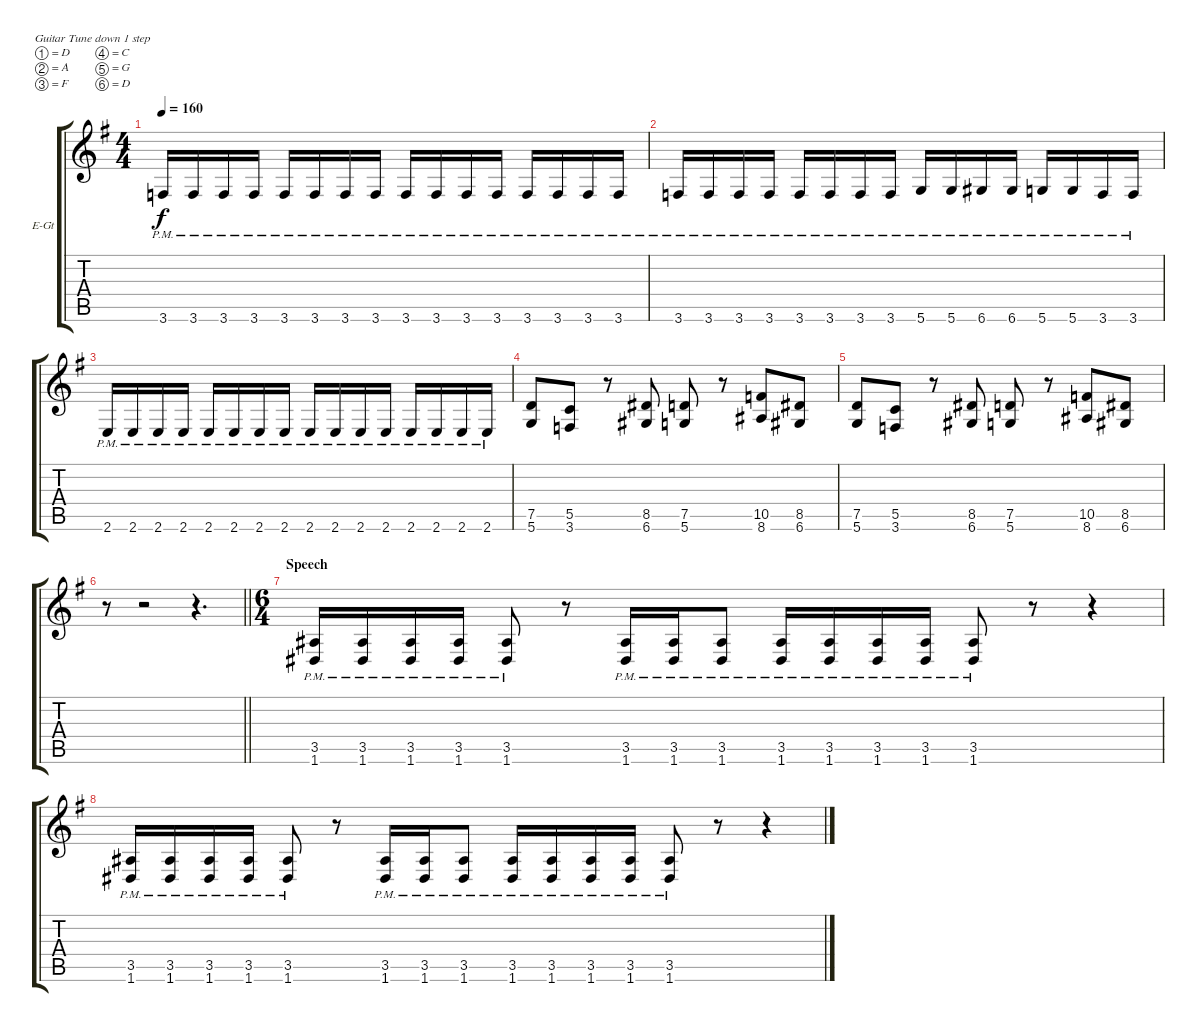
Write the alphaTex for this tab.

\bracketExtendMode groupsimilarinstruments
\firstSystemTrackNameOrientation horizontal
\otherSystemsTrackNameOrientation horizontal
\track ("Rhytm-guitar - Silenoz (fix)" "E-Gt") {instrument distortionguitar}
\staff {score tabs}
\tuning (D4 A3 F3 C3 G2 D2)
\ts (4 4)
\tempo 160
\clef g2
\ks g
3.6{pm}.16{dy f} 3.6{pm}.16 3.6{pm}.16 3.6{pm}.16 3.6{pm}.16 3.6{pm}.16 3.6{pm}.16 3.6{pm}.16 3.6{pm}.16 3.6{pm}.16 3.6{pm}.16 3.6{pm}.16 3.6{pm}.16 3.6{pm}.16 3.6{pm}.16 3.6{pm}.16 |
3.6{pm}.16 3.6{pm}.16 3.6{pm}.16 3.6{pm}.16 3.6{pm}.16 3.6{pm}.16 3.6{pm}.16 3.6{pm}.16 5.6{pm}.16 5.6{pm}.16 6.6{pm}.16 6.6{pm}.16 5.6{pm}.16 5.6{pm}.16 3.6{pm}.16 3.6{pm}.16 |
2.6{pm}.16 2.6{pm}.16 2.6{pm}.16 2.6{pm}.16 2.6{pm}.16 2.6{pm}.16 2.6{pm}.16 2.6{pm}.16 2.6{pm}.16 2.6{pm}.16 2.6{pm}.16 2.6{pm}.16 2.6{pm}.16 2.6{pm}.16 2.6{pm}.16 2.6{pm}.16 |
(7.5 5.6).8 (5.5 3.6).8 r.8 (8.5 6.6).8 (7.5 5.6).8 r.8 (10.5 8.6).8 (8.5 6.6).8 |
(7.5 5.6).8 (5.5 3.6).8 r.8 (8.5 6.6).8 (7.5 5.6).8 r.8 (10.5 8.6).8 (8.5 6.6).8 |
\barLineRight lightlight
r.8 r.2 r.4{d} |
\ts (6 4)
\section ("" "Speech")
(3.5{pm} 1.6{pm}).16 (3.5{pm} 1.6{pm}).16 (3.5{pm} 1.6{pm}).16 (3.5{pm} 1.6{pm}).16 (3.5{pm} 1.6{pm}).8 r.8 (3.5{pm} 1.6{pm}).16 (3.5{pm} 1.6{pm}).16 (3.5{pm} 1.6{pm}).8 (3.5{pm} 1.6{pm}).16 (3.5{pm} 1.6{pm}).16 (3.5{pm} 1.6{pm}).16 (3.5{pm} 1.6{pm}).16 (3.5{pm} 1.6{pm}).8 r.8 r.4 |
(3.5{pm} 1.6{pm}).16 (3.5{pm} 1.6{pm}).16 (3.5{pm} 1.6{pm}).16 (3.5{pm} 1.6{pm}).16 (3.5{pm} 1.6{pm}).8 r.8 (3.5{pm} 1.6{pm}).16 (3.5{pm} 1.6{pm}).16 (3.5{pm} 1.6{pm}).8 (3.5{pm} 1.6{pm}).16 (3.5{pm} 1.6{pm}).16 (3.5{pm} 1.6{pm}).16 (3.5{pm} 1.6{pm}).16 (3.5{pm} 1.6{pm}).8 r.8 r.4
